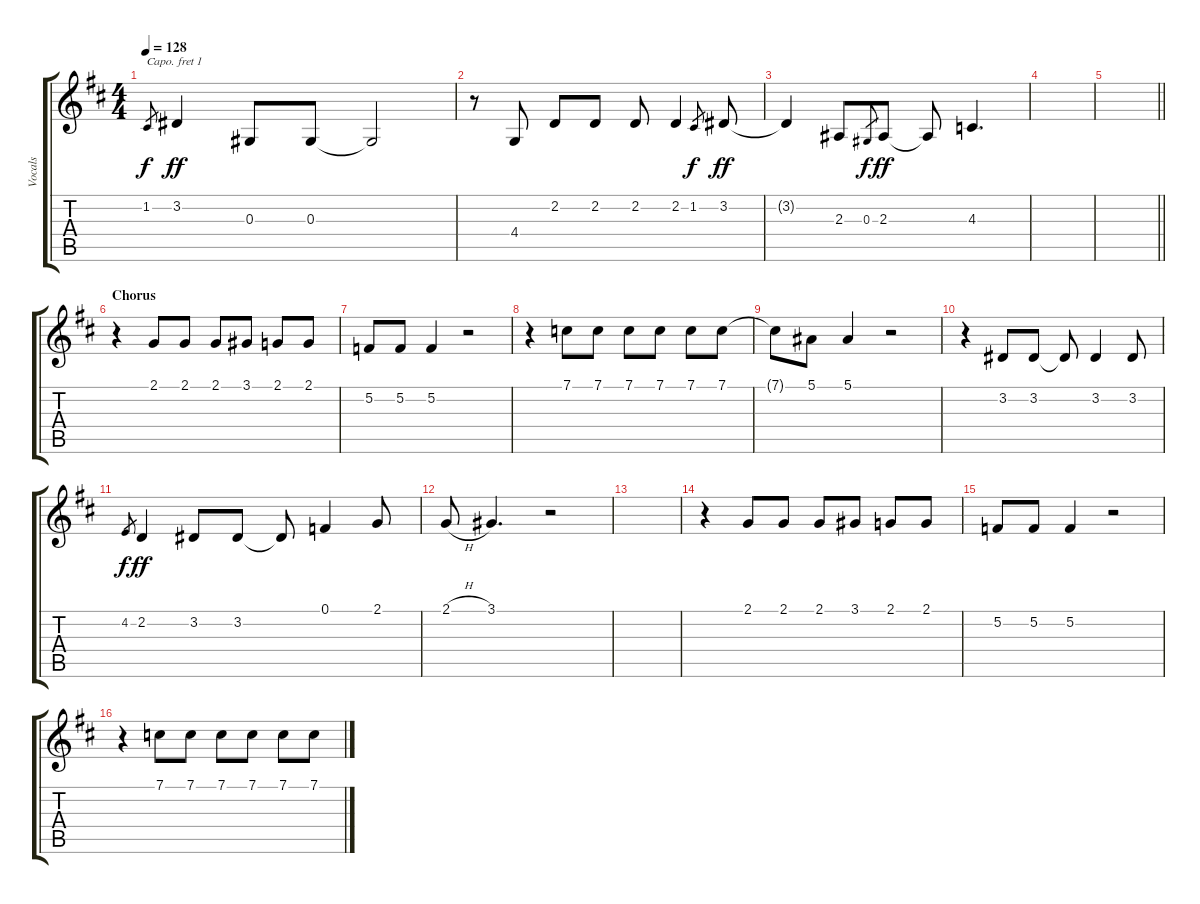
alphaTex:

\track ("Vocals" "Vocals") {instrument lead6voice}
\staff {score tabs}
\capo 1
\tuning (E4 B3 G3 D3 A2 E2) {hide}
\ts (4 4)
\tempo 128
\clef g2
\ks d
1.2.8{gr dy f} 3.2.4{dy ff} 0.3.8 0.3.8 0.3{t}.2 |
r.8 4.4.8 2.2.8 2.2.8 2.2.8 2.2.4 1.2.8{gr dy f} 3.2.8{dy ff} |
3.2{t}.4 2.3.8 0.3.8{gr dy f} 2.3.8{dy ff} 2.3{t}.8 4.3.4{d} |
|
\barLineRight lightlight
|
\section ("" "Chorus")
r.4 2.1.8 2.1.8 2.1.8 3.1.8 2.1.8 2.1.8 |
5.2.8 5.2.8 5.2.4 r.2 |
r.4 7.1.8 7.1.8 7.1.8 7.1.8 7.1.8 7.1.8 |
7.1{t}.8 5.1.8 5.1.4 r.2 |
r.4 3.2.8 3.2.8 3.2{t}.8 3.2.4 3.2.8 |
4.2.8{gr dy f} 2.2.4{dy ff} 3.2.8 3.2.8 3.2{t}.8 0.1.4 2.1.8 |
2.1{h}.8 3.1.4{d} r.2 |
|
r.4 2.1.8 2.1.8 2.1.8 3.1.8 2.1.8 2.1.8 |
5.2.8 5.2.8 5.2.4 r.2 |
r.4 7.1.8 7.1.8 7.1.8 7.1.8 7.1.8 7.1.8
